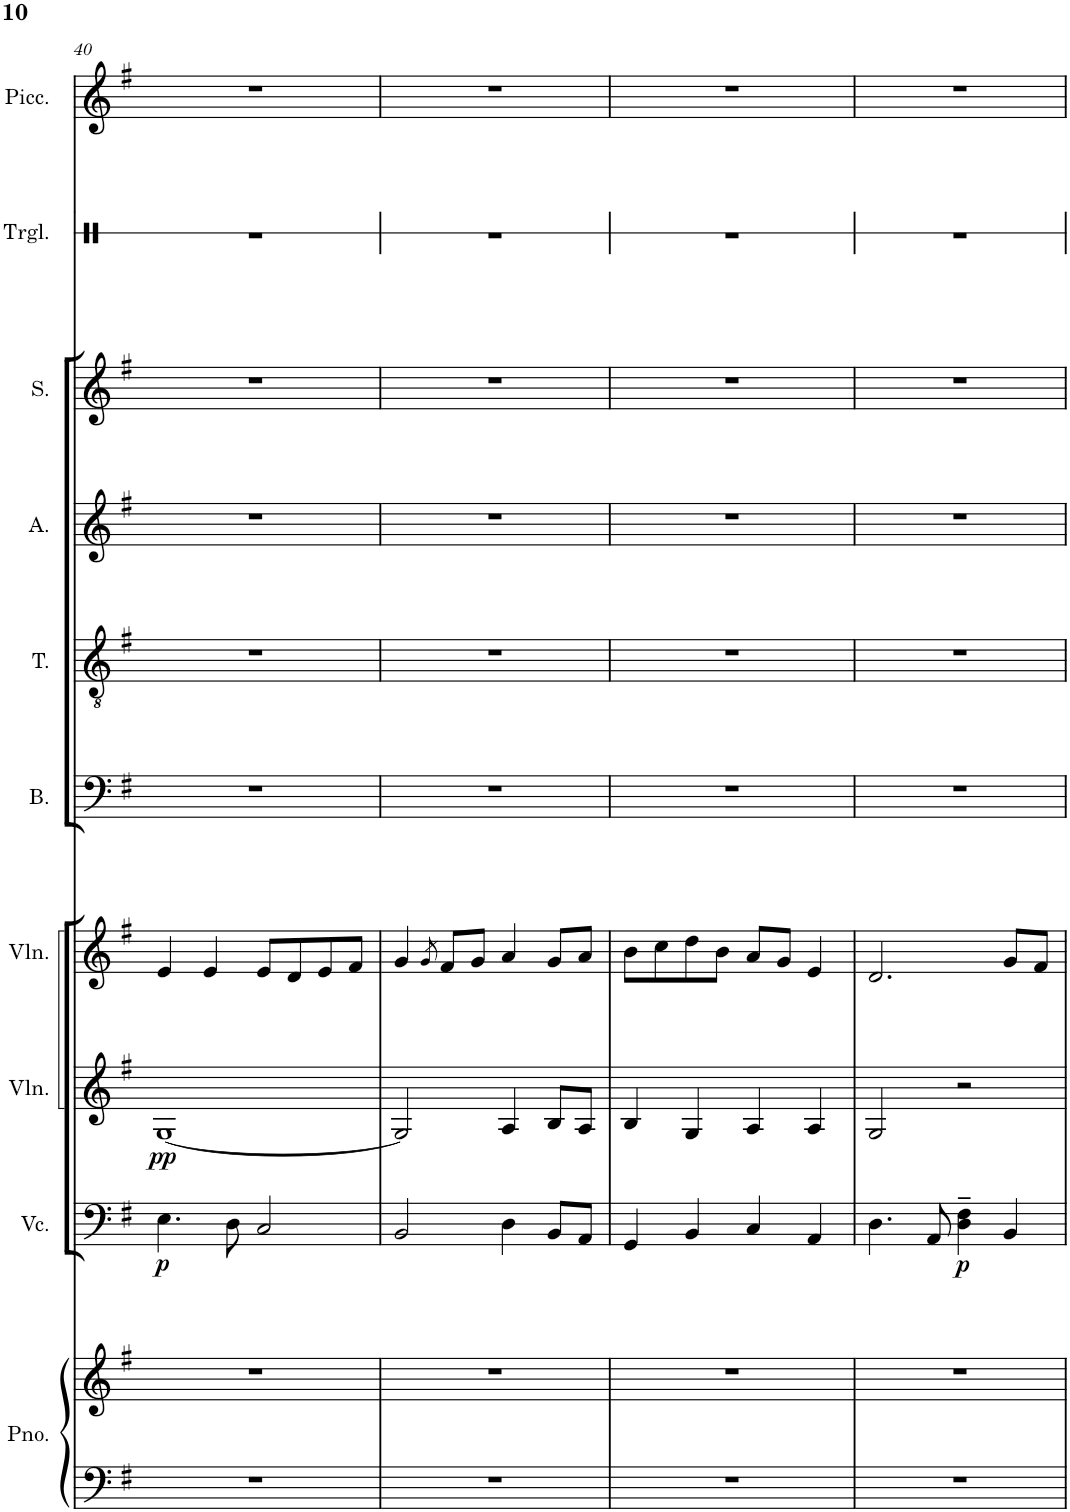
**kern	**kern	**kern	**dynam	**kern	**dynam	**kern	**kern	**kern	**kern	**kern	**kern	**kern
*part10	*part10	*part9	*part9	*part8	*part8	*part7	*part6	*part5	*part4	*part3	*part2	*part1
*staff11	*staff10	*staff9	*staff9	*staff8	*staff8	*staff7	*staff6	*staff5	*staff4	*staff3	*staff2	*staff1
*I"Piano	*	*I"Violoncello	*	*I"Violin	*	*I"Violin	*I"Bass	*I"Tenor	*I"Alto	*I"Soprano	*I"Triangle	*I"Piccolo
*I'Pno.	*	*I'Vc.	*	*I'Vln.	*	*I'Vln.	*I'B.	*I'T.	*I'A.	*I'S.	*I'Trgl.	*I'Picc.
!!LO:PB:g=z
*clefF4	*clefG2	*clefF4	*	*clefG2	*	*clefG2	*clefF4	*clefGv2	*clefG2	*clefG2	*clefX	*clefG2
*	*	*	*	*	*	*	*	*	*	*	*	*Trd-7c-12
*k[f#]	*k[f#]	*k[f#]	*	*k[f#]	*	*k[f#]	*k[f#]	*k[f#]	*k[f#]	*k[f#]	*k[]	*k[f#]
*M4/4	*M4/4	*M4/4	*	*M4/4	*	*M4/4	*M4/4	*M4/4	*M4/4	*M4/4	*M4/4	*M4/4
=40	=40	=40	=40	=40	=40	=40	=40	=40	=40	=40	=40	=40
!	!	!	!LO:DY:b	!	!LO:DY:b	!	!	!	!	!	!	!
1r	1r	4.E\	p	[1G	pp	4e/	1r	1r	1r	1r	1r	1r
.	.	.	.	.	.	4e/	.	.	.	.	.	.
.	.	8D\	.	.	.	.	.	.	.	.	.	.
.	.	2C/	.	.	.	8e/L	.	.	.	.	.	.
.	.	.	.	.	.	8d/	.	.	.	.	.	.
.	.	.	.	.	.	8e/	.	.	.	.	.	.
.	.	.	.	.	.	8f#/J	.	.	.	.	.	.
=41	=41	=41	=41	=41	=41	=41	=41	=41	=41	=41	=41	=41
1r	1r	2BB/	.	2G/]	.	4g/	1r	1r	1r	1r	1r	1r
.	.	.	.	.	.	8qg/	.	.	.	.	.	.
.	.	.	.	.	.	8f#/L	.	.	.	.	.	.
.	.	.	.	.	.	8g/J	.	.	.	.	.	.
.	.	4D\	.	4A/	.	4a/	.	.	.	.	.	.
.	.	8BB/L	.	8B/L	.	8g/L	.	.	.	.	.	.
.	.	8AA/J	.	8A/J	.	8a/J	.	.	.	.	.	.
=42	=42	=42	=42	=42	=42	=42	=42	=42	=42	=42	=42	=42
1r	1r	4GG/	.	4B/	.	8b\L	1r	1r	1r	1r	1r	1r
.	.	.	.	.	.	8cc\	.	.	.	.	.	.
.	.	4BB/	.	4G/	.	8dd\	.	.	.	.	.	.
.	.	.	.	.	.	8b\J	.	.	.	.	.	.
.	.	4C/	.	4A/	.	8a/L	.	.	.	.	.	.
.	.	.	.	.	.	8g/J	.	.	.	.	.	.
.	.	4AA/	.	4A/	.	4e/	.	.	.	.	.	.
=43	=43	=43	=43	=43	=43	=43	=43	=43	=43	=43	=43	=43
1r	1r	4.D\	.	2G/	.	2.d/	1r	1r	1r	1r	1r	1r
.	.	8AA/	.	.	.	.	.	.	.	.	.	.
!	!	!	!LO:DY:b	!	!	!	!	!	!	!	!	!
.	.	4D\~ 4F#\~	p	2r	.	.	.	.	.	.	.	.
.	.	4BB/	.	.	.	8g/L	.	.	.	.	.	.
.	.	.	.	.	.	8f#/J	.	.	.	.	.	.
=	=	=	=	=	=	=	=	=	=	=	=	=
*-	*-	*-	*-	*-	*-	*-	*-	*-	*-	*-	*-	*-
